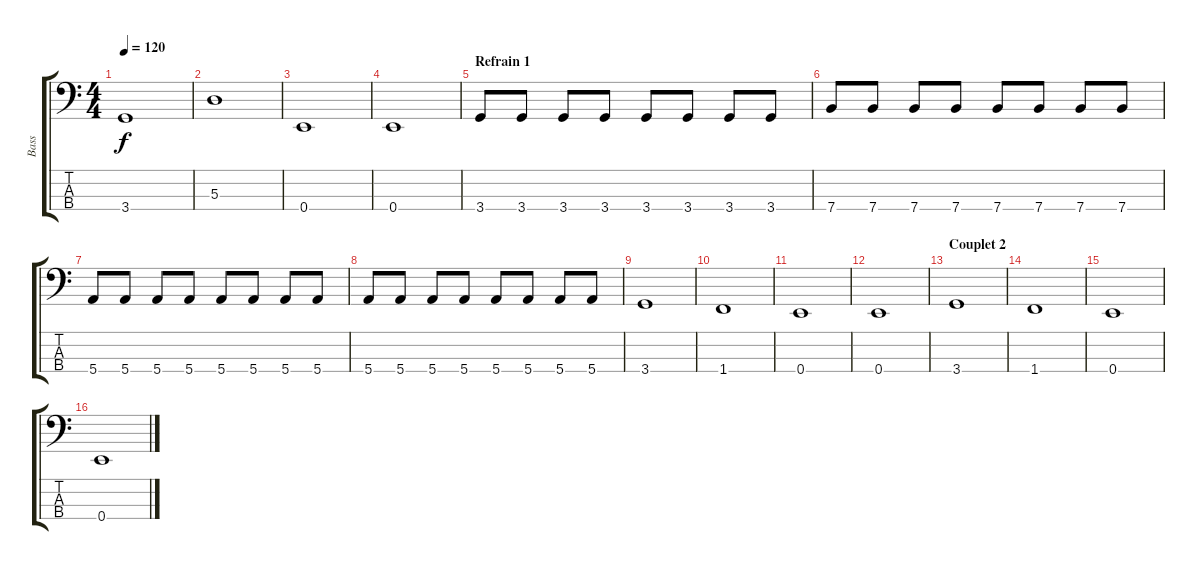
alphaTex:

\track ("Bass" "Bass") {instrument electricbassfinger}
\staff {score tabs}
\tuning (G2 D2 A1 E1) {hide}
\ts (4 4)
\tempo 120
\clef f4
\ks c
3.4.1{dy f} |
5.3.1 |
0.4.1 |
0.4.1 |
\section ("" "Refrain 1")
3.4.8 3.4.8 3.4.8 3.4.8 3.4.8 3.4.8 3.4.8 3.4.8 |
7.4.8 7.4.8 7.4.8 7.4.8 7.4.8 7.4.8 7.4.8 7.4.8 |
5.4.8 5.4.8 5.4.8 5.4.8 5.4.8 5.4.8 5.4.8 5.4.8 |
5.4.8 5.4.8 5.4.8 5.4.8 5.4.8 5.4.8 5.4.8 5.4.8 |
3.4.1 |
1.4.1 |
0.4.1 |
0.4.1 |
\section ("" "Couplet 2")
3.4.1 |
1.4.1 |
0.4.1 |
0.4.1
